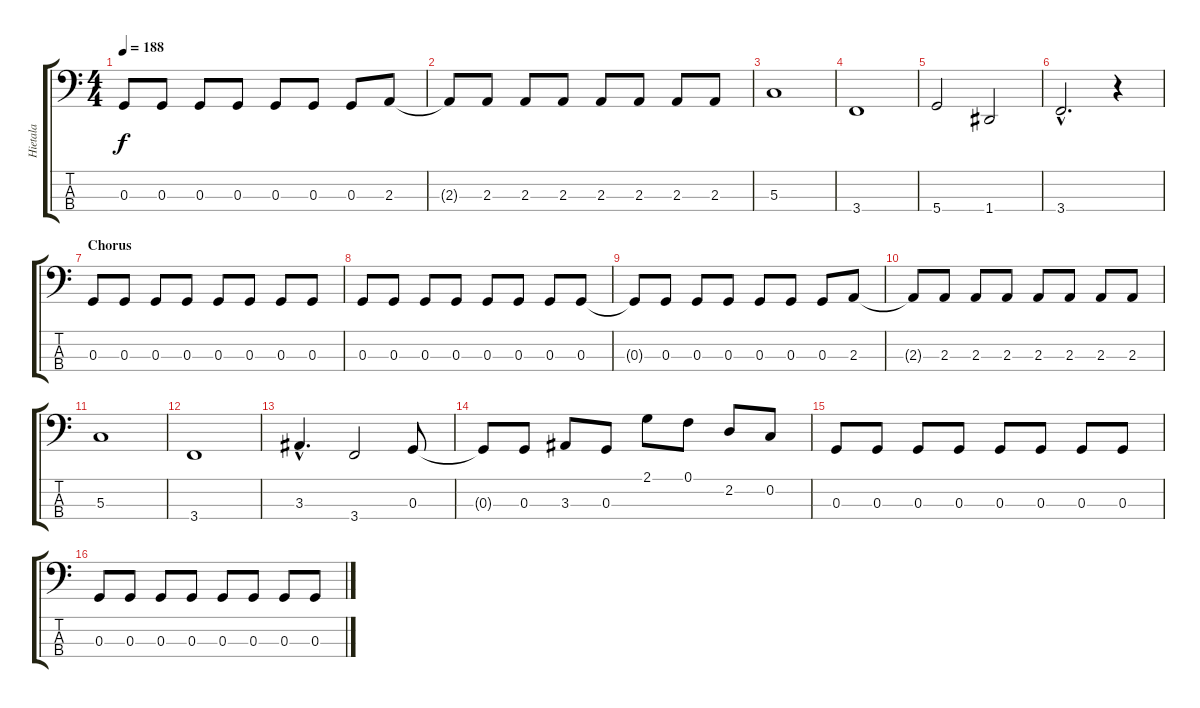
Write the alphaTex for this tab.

\track ("Hietala" "Hietala") {instrument electricbassfinger}
\staff {score tabs}
\tuning (F2 C2 G1 D1) {hide}
\ts (4 4)
\tempo 188
\clef f4
\ks c
0.3{t}.8{dy f} 0.3.8 0.3.8 0.3.8 0.3.8 0.3.8 0.3.8 2.3.8 |
2.3{t}.8 2.3.8 2.3.8 2.3.8 2.3.8 2.3.8 2.3.8 2.3.8 |
5.3.1 |
3.4.1 |
5.4.2 1.4.2 |
3.4{hac}.2{d} r.4 |
\section ("" "Chorus")
0.3.8 0.3.8 0.3.8 0.3.8 0.3.8 0.3.8 0.3.8 0.3.8 |
0.3.8 0.3.8 0.3.8 0.3.8 0.3.8 0.3.8 0.3.8 0.3.8 |
0.3{t}.8 0.3.8 0.3.8 0.3.8 0.3.8 0.3.8 0.3.8 2.3.8 |
2.3{t}.8 2.3.8 2.3.8 2.3.8 2.3.8 2.3.8 2.3.8 2.3.8 |
5.3.1 |
3.4.1 |
3.3{hac}.4{d} 3.4.2 0.3.8 |
0.3{t}.8 0.3.8 3.3.8 0.3.8 2.1.8 0.1.8 2.2.8 0.2.8 |
0.3.8 0.3.8 0.3.8 0.3.8 0.3.8 0.3.8 0.3.8 0.3.8 |
0.3.8 0.3.8 0.3.8 0.3.8 0.3.8 0.3.8 0.3.8 0.3.8
